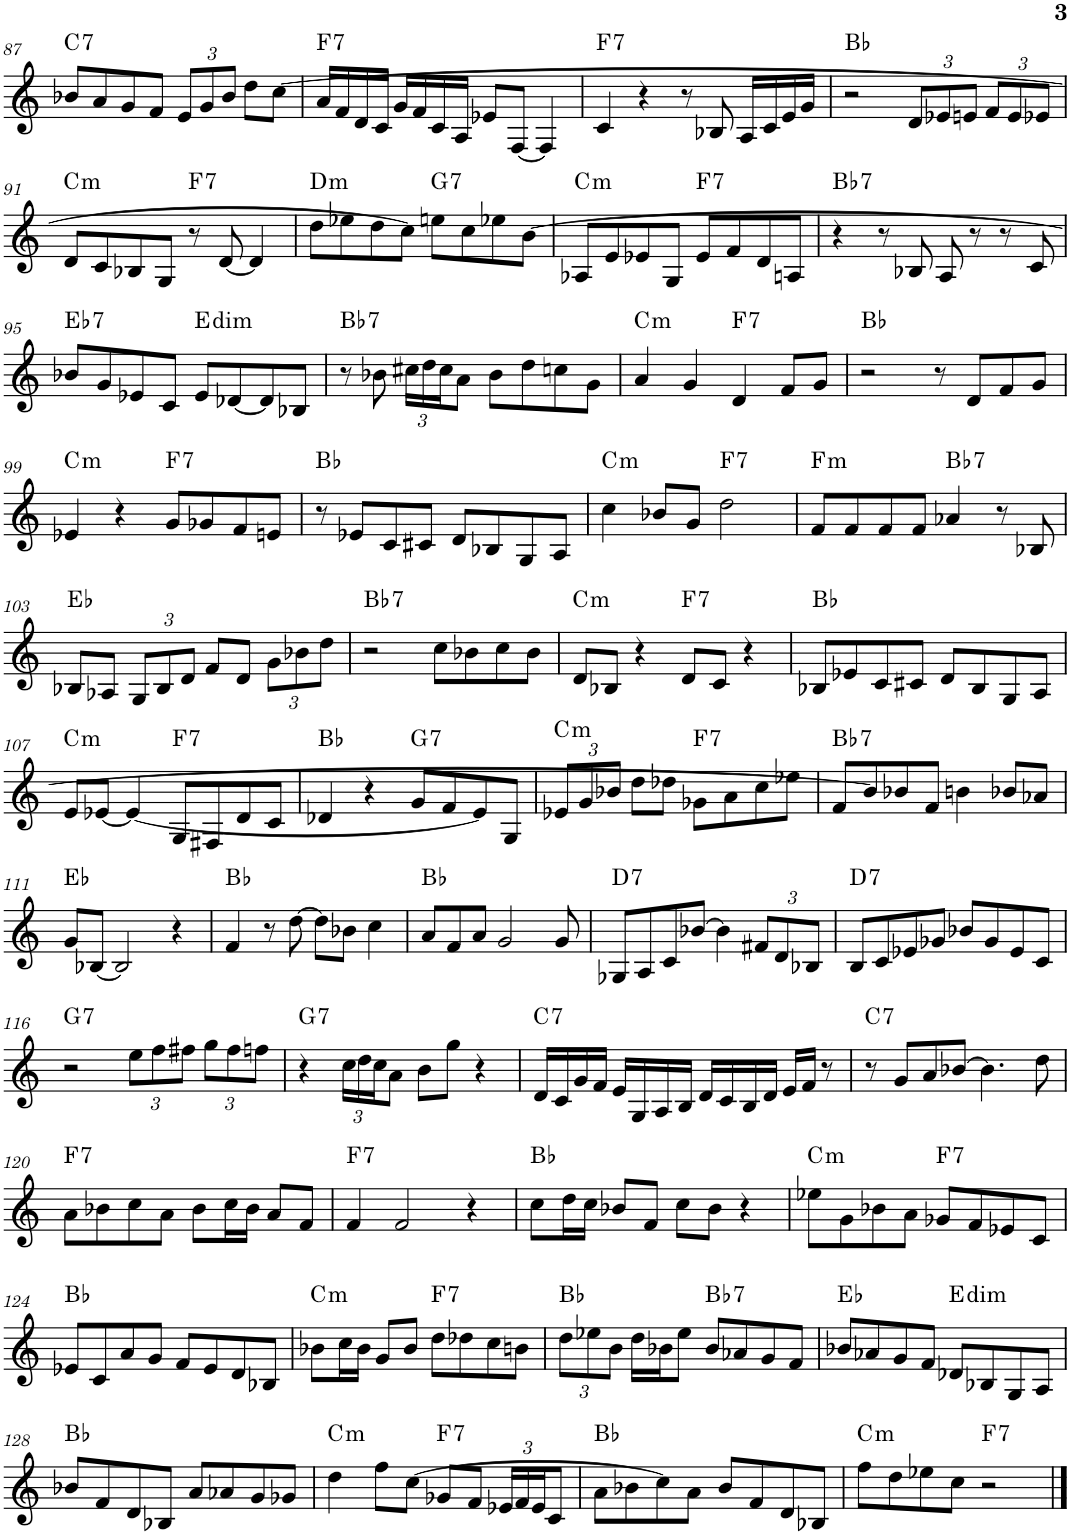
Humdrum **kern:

**kern	**harte
*part1	*part1
*staff1	*
*I"Piano	*
*I'Pno	*
!!LO:PB:g=z
*clefG2	*
*k[]	*
*M4/4	*
=87	=87
!	!LO:H:kt=7
8b-X/L	C:7
8a/	.
8g/	.
8f/J	.
*Xbrackettup	*
12e/L	.
12g/	.
12b-/J	.
8dd\L	.
[8cc\J	.
=88	=88
!	!LO:H:kt=7
16a/LL	F:7
16f/	.
16d/	.
16c/JJ	.
16g/LL	.
16f/	.
16c/	.
16A/JJ	.
8e-X/L	.
[8F/J	.
4F/]	.
=89	=89
!	!LO:H:kt=7
4c/	F:7
4r	.
8r	.
8B-X/	.
16A/LL	.
16c/	.
16e/	.
16g/JJ	.
=90	=90
2r	Bb:maj
12d/L	.
12e-X/	.
12en/J	.
12f/L	.
12e/	.
12e-X/J	.
!!LO:LB:g=z
=91	=91
!	!LO:H:kt=m
8d/L	C:min
8c/	.
8B-X/	.
8G/J	.
!	!LO:H:kt=7
8r	F:7
[8d/	.
4d/]	.
=92	=92
!	!LO:H:kt=m
8dd\L	D:min
8ee-X\	.
8dd\	.
8cc\J]	.
!	!LO:H:kt=7
8een\L	G:7
8cc\	.
8ee-X\	.
[8b\J	.
=93	=93
!	!LO:H:kt=m
8A-X/L	C:min
8e/	.
8e-X/	.
8G/J	.
!	!LO:H:kt=7
8e-/L	F:7
8f/	.
8d/	.
8An/J	.
=94	=94
!	!LO:H:kt=7
4r	Bb:7
8r	.
8B-X/	.
8A/	.
8r	.
8r	.
8c/	.
!!LO:LB:g=z
=95	=95
!	!LO:H:kt=7
8b-X/L	Eb:7
8g/	.
8e-X/	.
8c/J	.
!	!LO:H:kt=dim
8e-/L	E:dim
[8d-X/	.
8d-/]	.
8B-X/J	.
=96	=96
!	!LO:H:kt=7
8r	Bb:7
8b-X\	.
24cc#X\LL	.
24dd\	.
24cc#\J	.
8a\J	.
8b-\L	.
8dd\	.
8ccn\	.
8g\J	.
=97	=97
!	!LO:H:kt=m
4a/	C:min
4g/	.
!	!LO:H:kt=7
4d/	F:7
8f/L	.
8g/J	.
=98	=98
2r	Bb:maj
8r	.
8d/L	.
8f/	.
8g/J	.
!!LO:LB:g=z
=99	=99
!	!LO:H:kt=m
4e-X/	C:min
4r	.
!	!LO:H:kt=7
8g/L	F:7
8g-X/	.
8f/	.
8en/J	.
=100	=100
8r	Bb:maj
8e-X/L	.
8c/	.
8c#X/J	.
8d/L	.
8B-X/	.
8G/	.
8A/J	.
=101	=101
!	!LO:H:kt=m
4cc\	C:min
8b-X/L	.
8g/J	.
!	!LO:H:kt=7
2dd\	F:7
=102	=102
!	!LO:H:kt=m
8f/L	F:min
8f/	.
8f/	.
8f/J	.
!	!LO:H:kt=7
4a-X/	Bb:7
8r	.
8B-X/	.
!!LO:LB:g=z
=103	=103
8B-X/L	Eb:maj
8A-X/J	.
12G/L	.
12B-/	.
12d/J	.
8f/L	.
8d/J	.
12g\L	.
12b-X\	.
12dd\J	.
=104	=104
!	!LO:H:kt=7
2r	Bb:7
8cc\L	.
8b-X\	.
8cc\	.
8b-\J	.
=105	=105
!	!LO:H:kt=m
8d/L	C:min
8B-X/J	.
4r	.
!	!LO:H:kt=7
8d/L	F:7
8c/J	.
4r	.
=106	=106
8B-X/L	Bb:maj
8e-X/	.
8c/	.
8c#X/J	.
8d/L	.
8B-/	.
8G/	.
8A/J	.
!!LO:LB:g=z
=107	=107
!	!LO:H:kt=m
8e/L	C:min
[8e-X/J	.
4e-/_	.
!	!LO:H:kt=7
8G/L	F:7
8F#X/	.
8d/	.
8c/J	.
=108	=108
4d-X/	Bb:maj
4r	.
!	!LO:H:kt=7
8g/L	G:7
8f/	.
8e-/]	.
8G/J	.
=109	=109
!	!LO:H:kt=m
12e-X/L	C:min
12g/	.
12b-X/J	.
8dd\L	.
8dd-X\J	.
!	!LO:H:kt=7
8g-X\L	F:7
8a\	.
8cc\	.
8ee-X\J	.
=110	=110
!	!LO:H:kt=7
8f/L	Bb:7
8b/]	.
8b-X/	.
8f/J	.
4bn\	.
8b-X/L	.
8a-X/J	.
!!LO:LB:g=z
=111	=111
8g/L	Eb:maj
[8B-X/J	.
2B-/]	.
4r	.
=112	=112
4f/	Bb:maj
8r	.
[8dd\	.
8dd\L]	.
8b-X\J	.
4cc\	.
=113	=113
8a/L	Bb:maj
8f/	.
8a/J	.
2g/	.
8g/	.
=114	=114
!	!LO:H:kt=7
8G-X/L	D:7
8A/	.
8c/	.
[8b-X/J	.
4b-\]	.
12f#X/L	.
12d/	.
12B-X/J	.
=115	=115
!	!LO:H:kt=7
8B/L	D:7
8c/	.
8e-X/	.
8g-X/J	.
8b-X/L	.
8g-/	.
8e-/	.
8c/J	.
!!LO:LB:g=z
=116	=116
!	!LO:H:kt=7
2r	G:7
12ee\L	.
12ff\	.
12ff#X\J	.
12gg\L	.
12ff#\	.
12ffn\J	.
=117	=117
!	!LO:H:kt=7
4r	G:7
24cc\LL	.
24dd\	.
24cc\J	.
8a\J	.
8b\L	.
8gg\J	.
4r	.
=118	=118
!	!LO:H:kt=7
16d/LL	C:7
16c/	.
16g/	.
16f/JJ	.
16e/LL	.
16G/	.
16A/	.
16B/JJ	.
16d/LL	.
16c/	.
16B/	.
16d/JJ	.
16e/LL	.
16f/JJ	.
8r	.
=119	=119
!	!LO:H:kt=7
8r	C:7
8g/L	.
8a/	.
[8b-X/J	.
4.b-\]	.
8dd\	.
!!LO:LB:g=z
=120	=120
!	!LO:H:kt=7
8a\L	F:7
8b-X\	.
8cc\	.
8a\J	.
8b-\L	.
16cc\L	.
16b-\JJ	.
8a/L	.
8f/J	.
=121	=121
!	!LO:H:kt=7
4f/	F:7
2f/	.
4r	.
=122	=122
8cc\L	Bb:maj
16dd\L	.
16cc\JJ	.
8b-X/L	.
8f/J	.
8cc\L	.
8b-\J	.
4r	.
=123	=123
!	!LO:H:kt=m
8ee-X\L	C:min
8g\	.
8b-X\	.
8a\J	.
!	!LO:H:kt=7
8g-X/L	F:7
8f/	.
8e-X/	.
8c/J	.
!!LO:LB:g=z
=124	=124
8e-X/L	Bb:maj
8c/	.
8a/	.
8g/J	.
8f/L	.
8e-/	.
8d/	.
8B-X/J	.
=125	=125
!	!LO:H:kt=m
8b-X\L	C:min
16cc\L	.
16b-\JJ	.
8g/L	.
8b-/J	.
!	!LO:H:kt=7
8dd\L	F:7
8dd-X\	.
8cc\	.
8bn\J	.
=126	=126
12dd\L	Bb:maj
12ee-X\	.
12b\J	.
16dd\LL	.
16b-X\J	.
8ee-\J	.
!	!LO:H:kt=7
8b-/L	Bb:7
8a-X/	.
8g/	.
8f/J	.
=127	=127
8b-X/L	Eb:maj
8a-X/	.
8g/	.
8f/J	.
!	!LO:H:kt=dim
8d-X/L	E:dim
8B-X/	.
8G/	.
8A/J	.
!!LO:LB:g=z
=128	=128
8b-X/L	Bb:maj
8f/	.
8d/	.
8B-X/J	.
8a/L	.
8a-X/	.
8g/	.
8g-X/J	.
=129	=129
!	!LO:H:kt=m
4dd\	C:min
8ff\L	.
[8cc\J	.
!	!LO:H:kt=7
8g-X/L	F:7
8f/J	.
24e-X/LL	.
24f/	.
24e-/J	.
8c/J	.
=130	=130
8a\L	Bb:maj
8b-X\	.
8cc\]	.
8a\J	.
8b-/L	.
8f/	.
8d/	.
8B-X/J	.
=131	=131
!	!LO:H:kt=m
8ff\L	C:min
8dd\	.
8ee-X\	.
8cc\J	.
!	!LO:H:kt=7
2r	F:7
==	==
*-	*-
